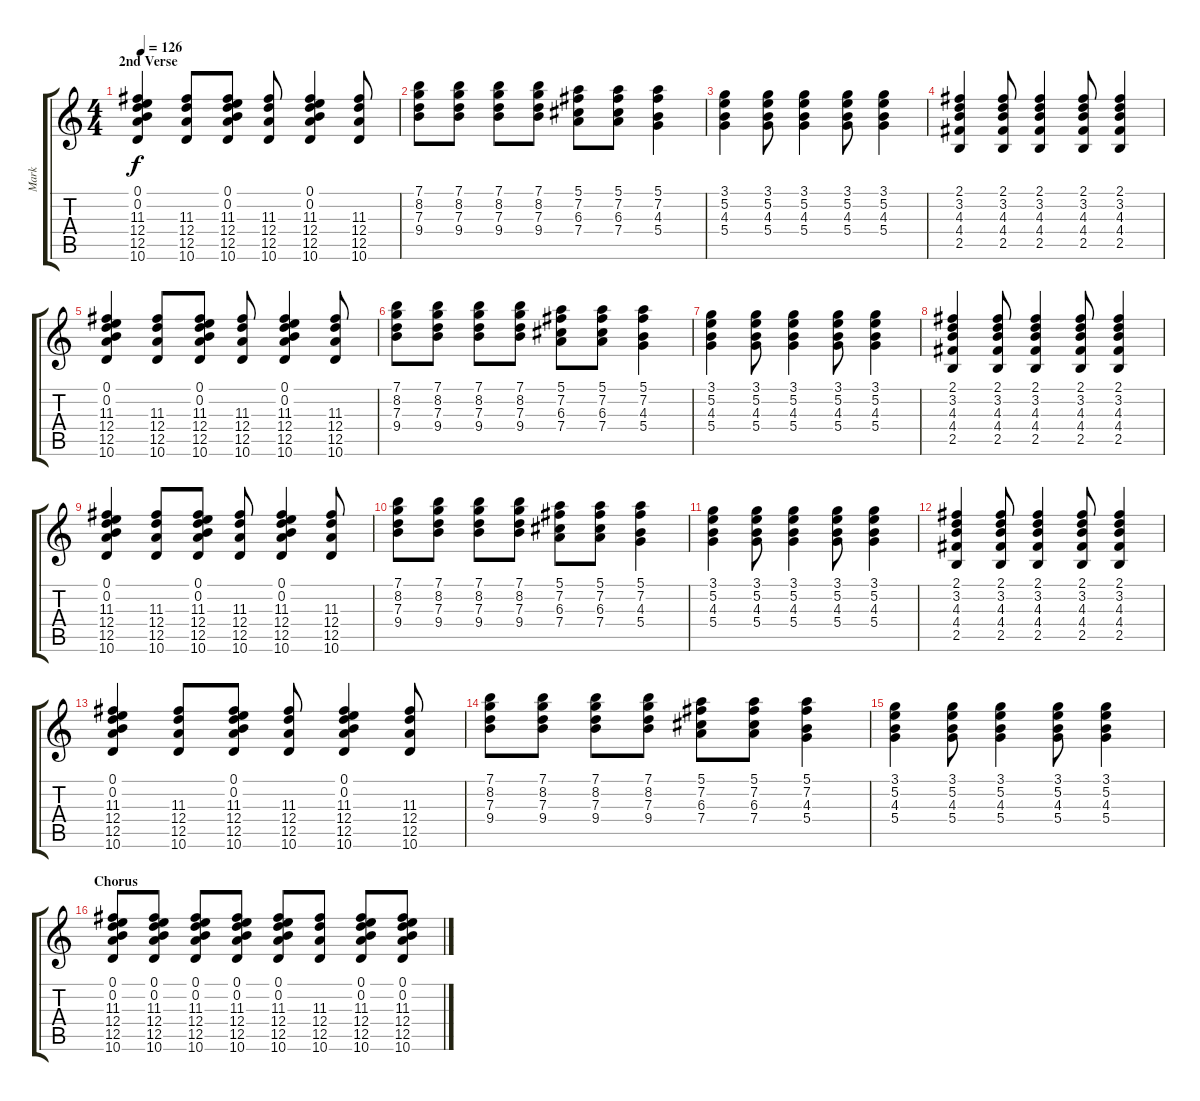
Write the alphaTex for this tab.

\track ("Mark" "Mark") {instrument overdrivenguitar}
\staff {score tabs}
\tuning (E4 B3 G3 D3 A2 E2) {hide}
\ts (4 4)
\section ("" "2nd Verse")
\tempo 126
\clef g2
\ks c
(0.1 0.2 11.3 12.4 12.5 10.6).4{dy f volume 10} (11.3 12.4 12.5 10.6).8 (0.1 0.2 11.3 12.4 12.5 10.6).8 (11.3 12.4 12.5 10.6).8 (0.1 0.2 11.3 12.4 12.5 10.6).4 (11.3 12.4 12.5 10.6).8 |
(7.1 8.2 7.3 9.4).8 (7.1 8.2 7.3 9.4).8 (7.1 8.2 7.3 9.4).8 (7.1 8.2 7.3 9.4).8 (5.1 7.2 6.3 7.4).8 (5.1 7.2 6.3 7.4).8 (5.1 7.2 4.3 5.4).4 |
(3.1 5.2 4.3 5.4).4 (3.1 5.2 4.3 5.4).8 (3.1 5.2 4.3 5.4).4 (3.1 5.2 4.3 5.4).8 (3.1 5.2 4.3 5.4).4 |
(2.1 3.2 4.3 4.4 2.5).4 (2.1 3.2 4.3 4.4 2.5).8 (2.1 3.2 4.3 4.4 2.5).4 (2.1 3.2 4.3 4.4 2.5).8 (2.1 3.2 4.3 4.4 2.5).4 |
(0.1 0.2 11.3 12.4 12.5 10.6).4 (11.3 12.4 12.5 10.6).8 (0.1 0.2 11.3 12.4 12.5 10.6).8 (11.3 12.4 12.5 10.6).8 (0.1 0.2 11.3 12.4 12.5 10.6).4 (11.3 12.4 12.5 10.6).8 |
(7.1 8.2 7.3 9.4).8 (7.1 8.2 7.3 9.4).8 (7.1 8.2 7.3 9.4).8 (7.1 8.2 7.3 9.4).8 (5.1 7.2 6.3 7.4).8 (5.1 7.2 6.3 7.4).8 (5.1 7.2 4.3 5.4).4 |
(3.1 5.2 4.3 5.4).4 (3.1 5.2 4.3 5.4).8 (3.1 5.2 4.3 5.4).4 (3.1 5.2 4.3 5.4).8 (3.1 5.2 4.3 5.4).4 |
(2.1 3.2 4.3 4.4 2.5).4 (2.1 3.2 4.3 4.4 2.5).8 (2.1 3.2 4.3 4.4 2.5).4 (2.1 3.2 4.3 4.4 2.5).8 (2.1 3.2 4.3 4.4 2.5).4 |
(0.1 0.2 11.3 12.4 12.5 10.6).4 (11.3 12.4 12.5 10.6).8 (0.1 0.2 11.3 12.4 12.5 10.6).8 (11.3 12.4 12.5 10.6).8 (0.1 0.2 11.3 12.4 12.5 10.6).4 (11.3 12.4 12.5 10.6).8 |
(7.1 8.2 7.3 9.4).8 (7.1 8.2 7.3 9.4).8 (7.1 8.2 7.3 9.4).8 (7.1 8.2 7.3 9.4).8 (5.1 7.2 6.3 7.4).8 (5.1 7.2 6.3 7.4).8 (5.1 7.2 4.3 5.4).4 |
(3.1 5.2 4.3 5.4).4 (3.1 5.2 4.3 5.4).8 (3.1 5.2 4.3 5.4).4 (3.1 5.2 4.3 5.4).8 (3.1 5.2 4.3 5.4).4 |
(2.1 3.2 4.3 4.4 2.5).4 (2.1 3.2 4.3 4.4 2.5).8 (2.1 3.2 4.3 4.4 2.5).4 (2.1 3.2 4.3 4.4 2.5).8 (2.1 3.2 4.3 4.4 2.5).4 |
(0.1 0.2 11.3 12.4 12.5 10.6).4 (11.3 12.4 12.5 10.6).8 (0.1 0.2 11.3 12.4 12.5 10.6).8 (11.3 12.4 12.5 10.6).8 (0.1 0.2 11.3 12.4 12.5 10.6).4 (11.3 12.4 12.5 10.6).8 |
(7.1 8.2 7.3 9.4).8 (7.1 8.2 7.3 9.4).8 (7.1 8.2 7.3 9.4).8 (7.1 8.2 7.3 9.4).8 (5.1 7.2 6.3 7.4).8 (5.1 7.2 6.3 7.4).8 (5.1 7.2 4.3 5.4).4 |
(3.1 5.2 4.3 5.4).4 (3.1 5.2 4.3 5.4).8 (3.1 5.2 4.3 5.4).4 (3.1 5.2 4.3 5.4).8 (3.1 5.2 4.3 5.4).4 |
\section ("" "Chorus")
(0.1 0.2 11.3 12.4 12.5 10.6).8 (0.1 0.2 11.3 12.4 12.5 10.6).8 (0.1 0.2 11.3 12.4 12.5 10.6).8 (0.1 0.2 11.3 12.4 12.5 10.6).8 (0.1 0.2 11.3 12.4 12.5 10.6).8 (11.3 12.4 12.5 10.6).8 (0.1 0.2 11.3 12.4 12.5 10.6).8 (0.1 0.2 11.3 12.4 12.5 10.6).8
